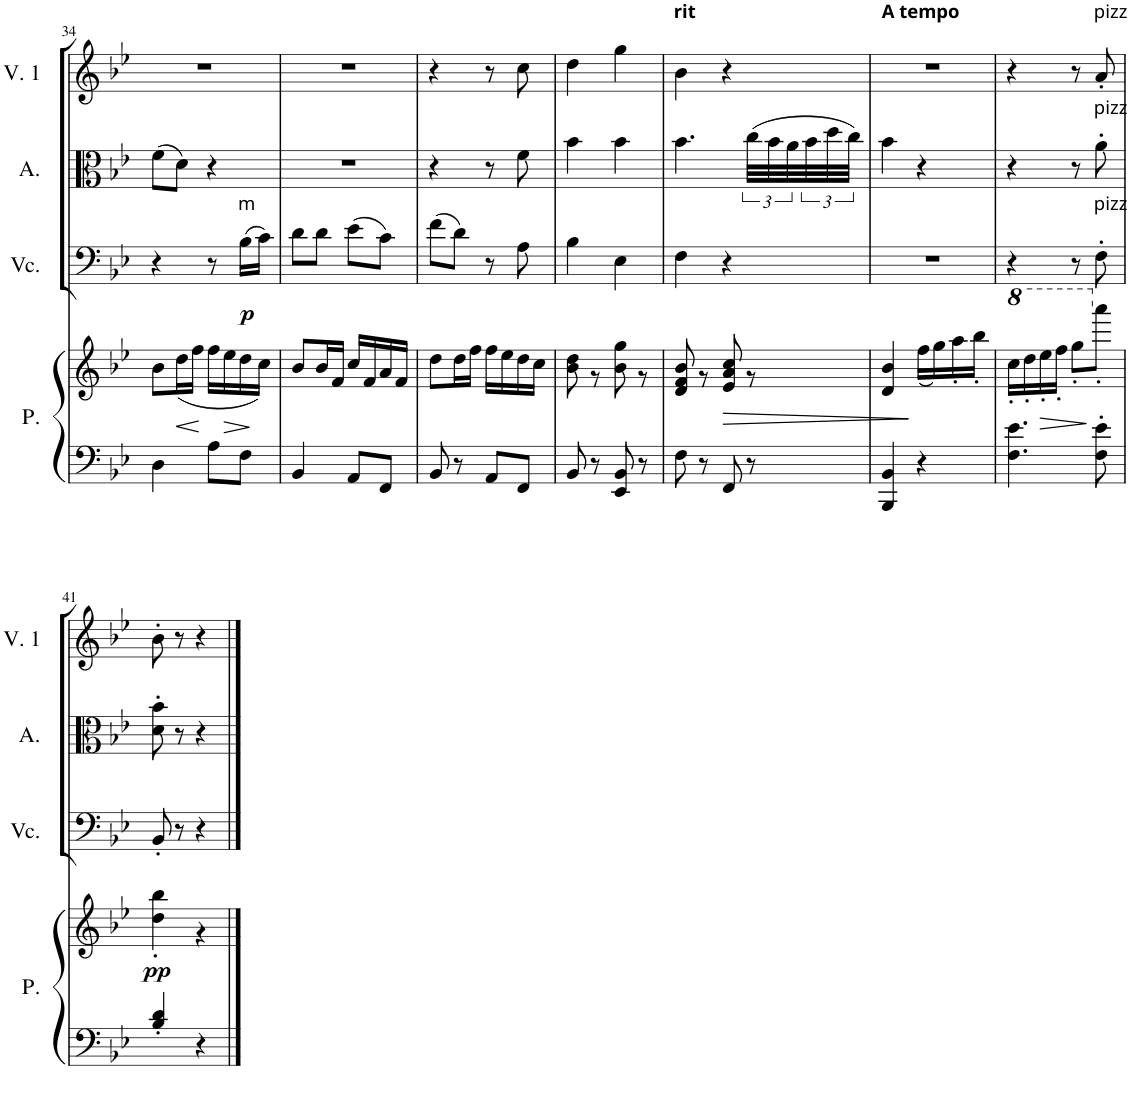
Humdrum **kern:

**kern	**kern	**dynam	**kern	**dynam	**kern	**kern
*part4	*part4	*part4	*part3	*part3	*part2	*part1
*staff5	*staff4	*staff4/5	*staff3	*staff3	*staff2	*staff1
*I"Piano	*	*	*I"Violoncelles	*	*I"Altos	*I"Violons 1
*I'P.	*	*	*I'Vc.	*	*I'A.	*I'V. 1
!!LO:PB:g=z
*clefF4	*clefG2	*	*clefF4	*	*clefC3	*clefG2
*k[b-e-]	*k[b-e-]	*	*k[b-e-]	*	*k[b-e-]	*k[b-e-]
*B-:	*B-:	*	*B-:	*	*B-:	*B-:
*M2/4	*M2/4	*	*M2/4	*	*M2/4	*M2/4
=34	=34	=34	=34	=34	=34	=34
*	*^	*	*	*	*	*
4D\	2ryy	8b-\L	.	4r	.	(8f\L	2r
!	!	!	!LO:HP:b	!	!	!	!
.	.	(16dd\L	<	.	.	8d\J)	.
.	.	16ff\JJ	.	.	.	.	.
8A\L	.	16ff\LL	[	8r	.	4r	.
!	!	!	!LO:HP:b	!	!	!	!
.	.	16ee-\	>	.	.	.	.
!	!	!	!	!LO:TX:a:t=m	!	!	!
!	!	!	!	!	!LO:DY:b	!	!
8F\J	.	16dd\	.	(16B-\LL	p	.	.
.	.	16cc\JJ)	]	16c\JJ)	.	.	.
=35	=35	=35	=35	=35	=35	=35	=35
4BB-/	2ryy	8b-/L	.	8d\L	.	2r	2r
.	.	16b-/L	.	8d\J	.	.	.
.	.	16f/JJ	.	.	.	.	.
8AA/L	.	16cc/LL	.	(8e-\L	.	.	.
.	.	16f/	.	.	.	.	.
8FF/J	.	16a/	.	8c\J)	.	.	.
.	.	16f/JJ	.	.	.	.	.
=36	=36	=36	=36	=36	=36	=36	=36
8BB-/	2ryy	8dd\L	.	(8f\L	.	4r	4r
8r	.	16dd\L	.	8d\J)	.	.	.
.	.	16ff\JJ	.	.	.	.	.
8AA/L	.	16ff\LL	.	8r	.	8r	8r
.	.	16ee-\	.	.	.	.	.
8FF/J	.	16dd\	.	8A\	.	8f\	8cc\
.	.	16cc\JJ	.	.	.	.	.
=37	=37	=37	=37	=37	=37	=37	=37
8BB-/	2ryy	8b-\ 8dd\	.	4B-\	.	4b-\	4dd\
8r	.	8r	.	.	.	.	.
8EE-/ 8BB-/	.	8b-\ 8gg\	.	4E-\	.	4b-\	4gg\
8r	.	8r	.	.	.	.	.
=38	=38	=38	=38	=38	=38	=38	=38
!	!	!	!	!	!	!	!LO:TX:a:B:t=rit
8F\	2ryy	8d/ 8f/ 8b-/	.	4F\	.	4.b-\	4b-\
8r	.	8r	.	.	.	.	.
!	!	!	!LO:HP:b	!	!	!	!
8FF/	.	8e-/ 8a/ 8cc/	>	4r	.	.	4r
8r	.	8r	.	.	.	(48cc\LLL	.
.	.	.	.	.	.	48b-\	.
.	.	.	.	.	.	48a\	.
.	.	.	.	.	.	48b-\	.
.	.	.	.	.	.	48dd\	.
.	.	.	.	.	.	48cc\JJJ)	.
=39	=39	=39	=39	=39	=39	=39	=39
!	!	!	!	!	!	!	!LO:TX:a:B:t=A tempo
4BBB-/ 4BB-/	2ryy	4d/ 4b-/	.	2r	.	4b-\	2r
4r	.	(16ff\LL	]	.	.	4r	.
.	.	16gg\)	.	.	.	.	.
.	.	16aa'\	.	.	.	.	.
.	.	16bb-'\JJ	.	.	.	.	.
=40	=40	=40	=40	=40	=40	=40	=40
*	*8va	*	*	*	*	*	*
4.F\ 4.e-\	2ryy	16ccc'\LL	.	4r	.	4r	4r
.	.	16ddd'\	.	.	.	.	.
!	!	!	!LO:HP:b	!	!	!	!
.	.	16eee-'\	>	.	.	.	.
.	.	16fff'\JJ	.	.	.	.	.
.	.	8ggg'\L	.	8r	.	8r	8r
*	*X8va	*	*	*	*	*	*
!	!	!	!	!	!	!	!LO:TX:a:t=pizz
!	!	!	!	!	!	!LO:TX:a:t=pizz	!
!	!	!	!	!LO:TX:a:t=pizz	!	!	!
8F\' 8e-\'	.	8aaa'\J	]	8F'\	.	8a'\	8a'/
!!LO:LB:g=z
=41	=41	=41	=41	=41	=41	=41	=41
!	!	!	!LO:DY:b	!	!	!	!
4B-/' 4d/'	2ryy	4dd\' 4bb-\'	pp	8BB-'/	.	8d\' 8b-\'	8b-'\
.	.	.	.	8r	.	8r	8r
4r	.	4r	.	4r	.	4r	4r
*	*v	*v	*	*	*	*	*
==	==	==	==	==	==	==
*-	*-	*-	*-	*-	*-	*-
